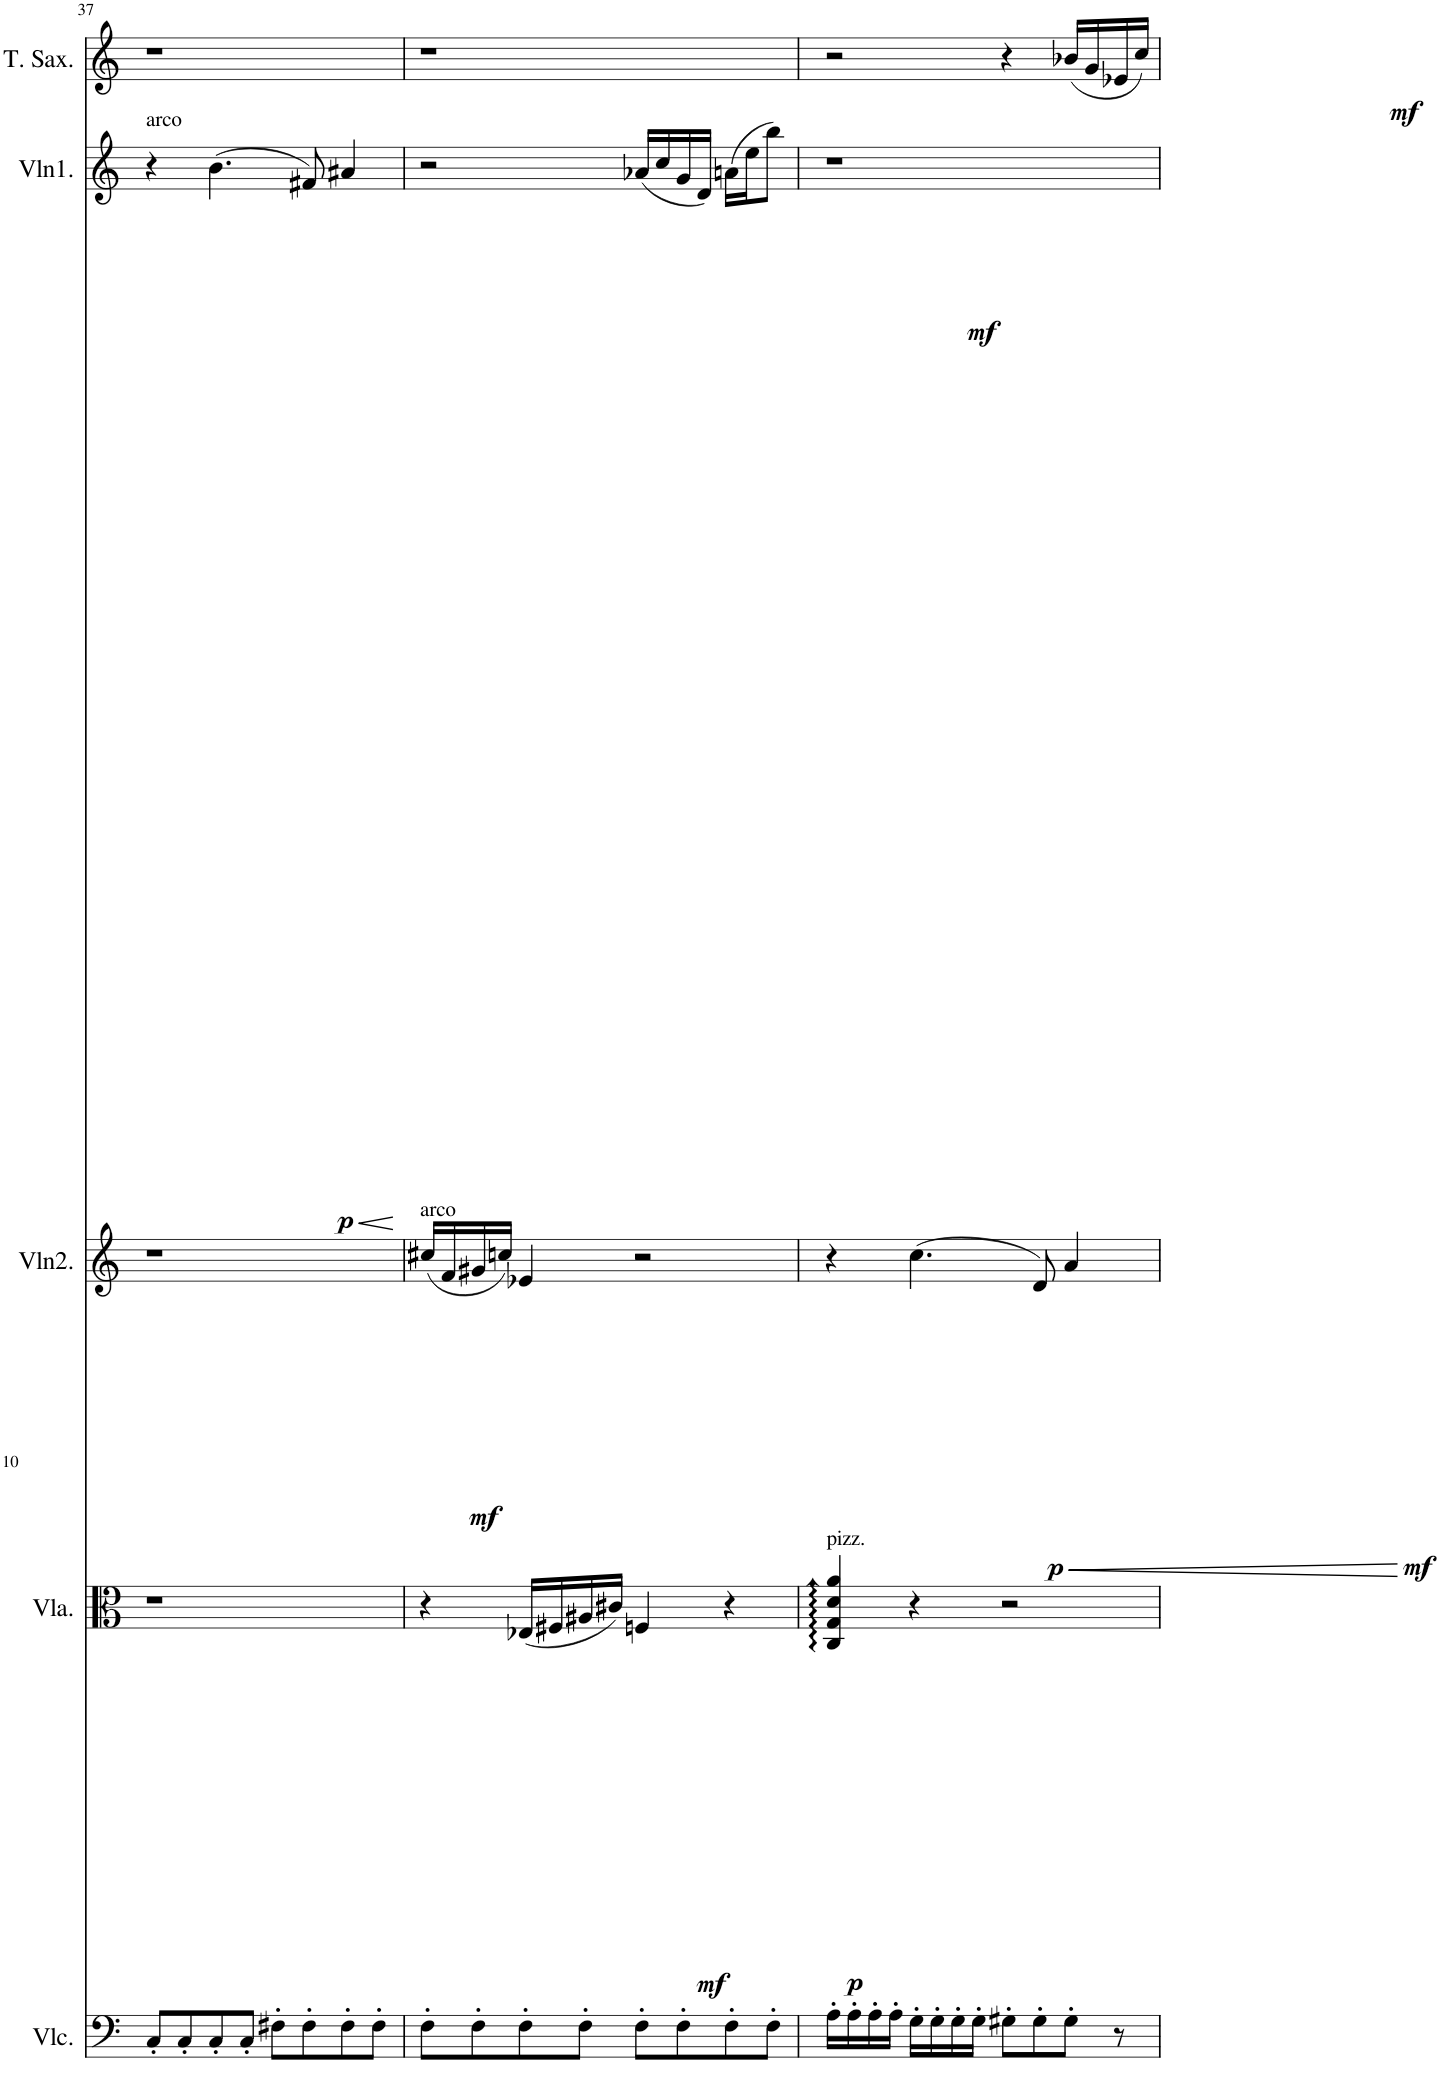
**kern	**dynam	**kern	**dynam	**kern	**dynam	**kern	**dynam	**kern	**dynam
*part5	*part5	*part4	*part4	*part3	*part3	*part2	*part2	*part1	*part1
*staff5	*staff5	*staff4	*staff4	*staff3	*staff3	*staff2	*staff2	*staff1	*staff1
*I"Violoncello	*	*I"Viola	*	*I"Violin 2	*	*I"Violin 1	*	*I"Tenor Sax	*
*I'Vlc.	*	*I'Vla.	*	*I'Vln2.	*	*I'Vln1.	*	*I'T. Sax.	*
!!LO:PB:g=z
*clefF4	*	*clefC3	*	*clefG2	*	*clefG2	*	*clefG2	*
*	*	*	*	*	*	*	*	*Trd8c14	*
*k[]	*	*k[]	*	*k[]	*	*k[]	*	*k[]	*
*M4/4	*	*M4/4	*	*M4/4	*	*M4/4	*	*M4/4	*
=37	=37	=37	=37	=37	=37	=37	=37	=37	=37
!	!	!	!	!	!	!LO:TX:a:t=arco	!	!	!
8C'/L	.	1r	.	1r	.	4r	.	1r	.
8C'/	.	.	.	.	.	.	.	.	.
!	!	!	!	!	!	!	!LO:HP:b	!	!
!	!	!	!	!	!	!	!LO:DY:n=1:b	!	!
8C'/	.	.	.	.	.	(4.b\	< p	.	.
8C'/J	.	.	.	.	.	.	.	.	.
!	!LO:HP:b	!	!	!	!	!	!	!	!
8F#X'\L	<	.	.	.	.	.	.	.	.
8F#'\	.	.	.	.	.	8f#X/)	.	.	.
8F#'\	.	.	.	.	.	4a#X/	.	.	.
8F#'\J	.	.	.	.	.	.	.	.	.
.	[	.	.	.	.	.	[	.	.
=38	=38	=38	=38	=38	=38	=38	=38	=38	=38
!	!	!	!	!LO:TX:a:t=arco	!	!	!	!	!
!	!LO:DY:b	!	!	!	!LO:DY:b	!	!	!	!
8F'\L	mf	4r	.	(16cc#X/LL	mf	2r	.	1r	.
.	.	.	.	16f/	.	.	.	.	.
8F'\	.	.	.	16g#X/	.	.	.	.	.
.	.	.	.	16ccn/JJ)	.	.	.	.	.
!	!	!	!LO:DY:b	!	!	!	!	!	!
8F'\	.	(16E-X/LL	mf	4e-X/	.	.	.	.	.
.	.	16F#X/	.	.	.	.	.	.	.
8F'\J	.	16A#X/	.	.	.	.	.	.	.
.	.	16c#X/JJ)	.	.	.	.	.	.	.
!	!	!	!	!	!	!	!LO:DY:b	!	!
8F'\L	.	4Fn/	.	2r	.	(16a-X/LL	mf	.	.
.	.	.	.	.	.	16cc/	.	.	.
8F'\	.	.	.	.	.	16g/	.	.	.
.	.	.	.	.	.	16d/JJ)	.	.	.
8F'\	.	4r	.	.	.	(16an\LL	.	.	.
.	.	.	.	.	.	16ee\J	.	.	.
8F'\J	.	.	.	.	.	8bb\J)	.	.	.
=39	=39	=39	=39	=39	=39	=39	=39	=39	=39
!	!	!LO:TX:a:t=pizz.	!	!	!	!	!	!	!
!	!	!	!LO:DY:b	!	!	!	!	!	!
16A'\LL	.	4C/ 4G/ 4d/ 4a/	p	4r	.	1r	.	2r	.
16A'\	.	.	.	.	.	.	.	.	.
16A'\	.	.	.	.	.	.	.	.	.
16A'\JJ	.	.	.	.	.	.	.	.	.
!	!	!	!	!	!LO:HP:b	!	!	!	!
!	!	!	!	!	!LO:DY:n=1:b	!	!	!	!
16G'\LL	.	4r	.	(4.cc\	< p	.	.	.	.
16G'\	.	.	.	.	.	.	.	.	.
16G'\	.	.	.	.	.	.	.	.	.
16G'\JJ	.	.	.	.	.	.	.	.	.
8G#X'\L	.	2r	.	.	.	.	.	4r	.
8G#'\	.	.	.	8d/)	.	.	.	.	.
!	!	!	!	!	!LO:DY:n=2:b	!	!	!	!LO:DY:b
8G#'\J	.	.	.	4a/	[ mf	.	.	(16b-X/LL	mf
.	.	.	.	.	.	.	.	16g/	.
8r	.	.	.	.	.	.	.	16e-X/	.
.	.	.	.	.	.	.	.	16cc/JJ)	.
=	=	=	=	=	=	=	=	=	=
*-	*-	*-	*-	*-	*-	*-	*-	*-	*-
